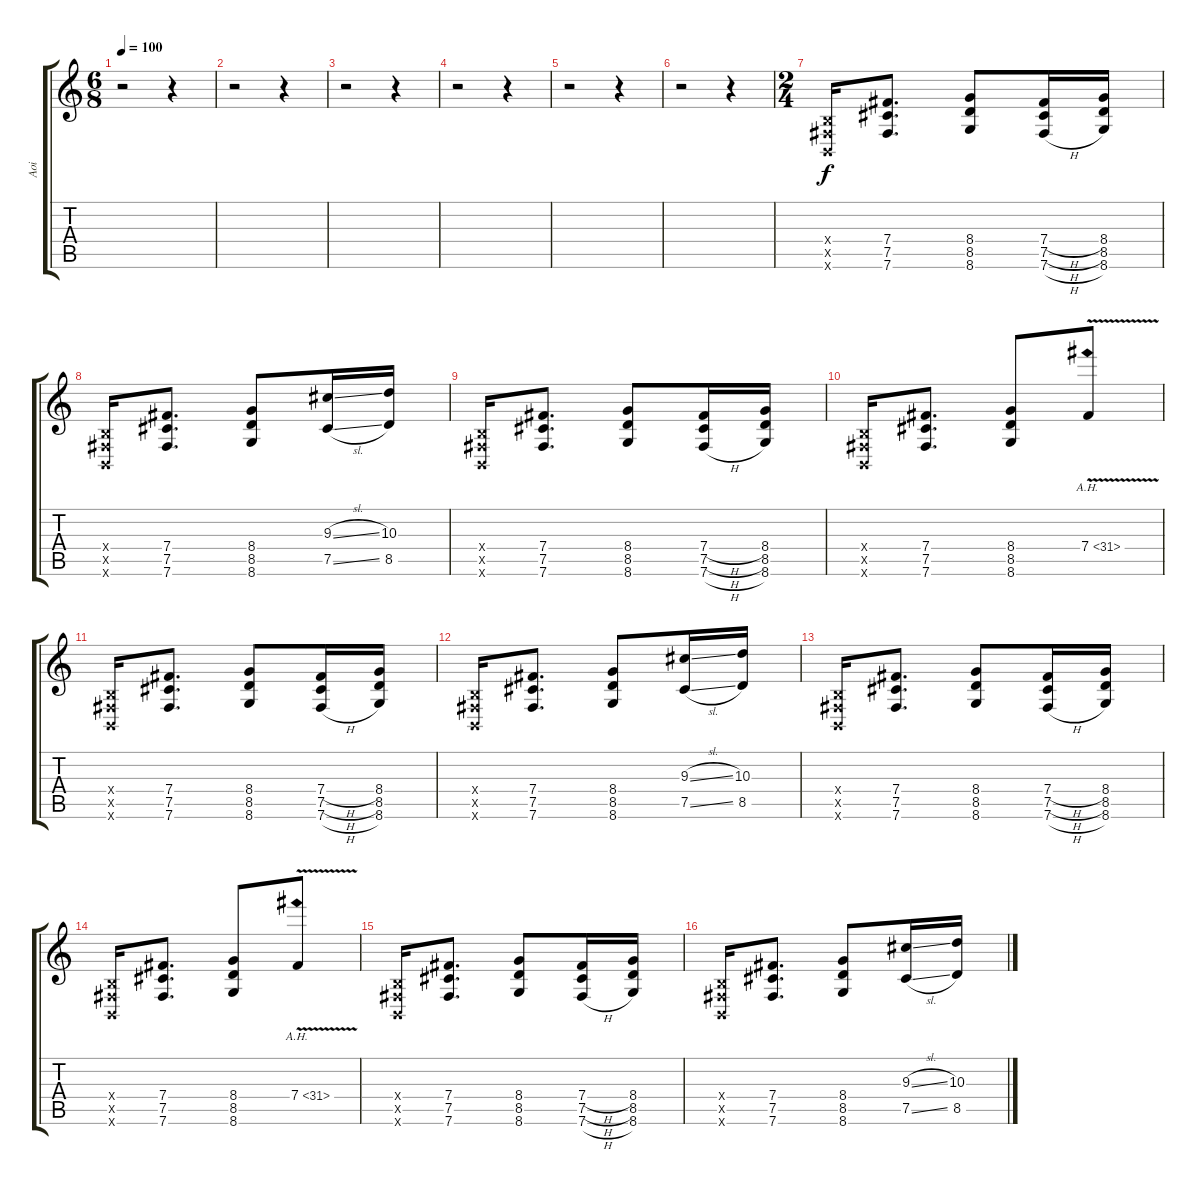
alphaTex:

\track ("Aoi" "Aoi") {instrument distortionguitar}
\staff {score tabs}
\tuning (Db4 Ab3 E3 B2 Gb2 B1) {hide}
\ts (6 8)
\tempo 100
\clef g2
\ks c
r.2{dy f} r.4 |
r.2 r.4 |
r.2 r.4 |
r.2 r.4 |
r.2 r.4 |
r.2 r.4 |
\ts (2 4)
(0.4{x} 0.5{x} 0.6{x}).16 (7.4 7.5 7.6).8{d} (8.4 8.5 8.6).8 (7.4{h} 7.5{h} 7.6{h}).16 (8.4 8.5 8.6).16 |
(0.4{x} 0.5{x} 0.6{x}).16 (7.4 7.5 7.6).8{d} (8.4 8.5 8.6).8 (9.3{sl} 7.5{sl}).16 (10.3 8.5).16 |
(0.4{x} 0.5{x} 0.6{x}).16 (7.4 7.5 7.6).8{d} (8.4 8.5 8.6).8 (7.4{h} 7.5{h} 7.6{h}).16 (8.4 8.5 8.6).16 |
(0.4{x} 0.5{x} 0.6{x}).16 (7.4 7.5 7.6).8{d} (8.4 8.5 8.6).8 7.4{ah 24 v}.8 |
(0.4{x} 0.5{x} 0.6{x}).16 (7.4 7.5 7.6).8{d} (8.4 8.5 8.6).8 (7.4{h} 7.5{h} 7.6{h}).16 (8.4 8.5 8.6).16 |
(0.4{x} 0.5{x} 0.6{x}).16 (7.4 7.5 7.6).8{d} (8.4 8.5 8.6).8 (9.3{sl} 7.5{sl}).16 (10.3 8.5).16 |
(0.4{x} 0.5{x} 0.6{x}).16 (7.4 7.5 7.6).8{d} (8.4 8.5 8.6).8 (7.4{h} 7.5{h} 7.6{h}).16 (8.4 8.5 8.6).16 |
(0.4{x} 0.5{x} 0.6{x}).16 (7.4 7.5 7.6).8{d} (8.4 8.5 8.6).8 7.4{ah 24 v}.8 |
(0.4{x} 0.5{x} 0.6{x}).16 (7.4 7.5 7.6).8{d} (8.4 8.5 8.6).8 (7.4{h} 7.5{h} 7.6{h}).16 (8.4 8.5 8.6).16 |
(0.4{x} 0.5{x} 0.6{x}).16 (7.4 7.5 7.6).8{d} (8.4 8.5 8.6).8 (9.3{sl} 7.5{sl}).16 (10.3 8.5).16
